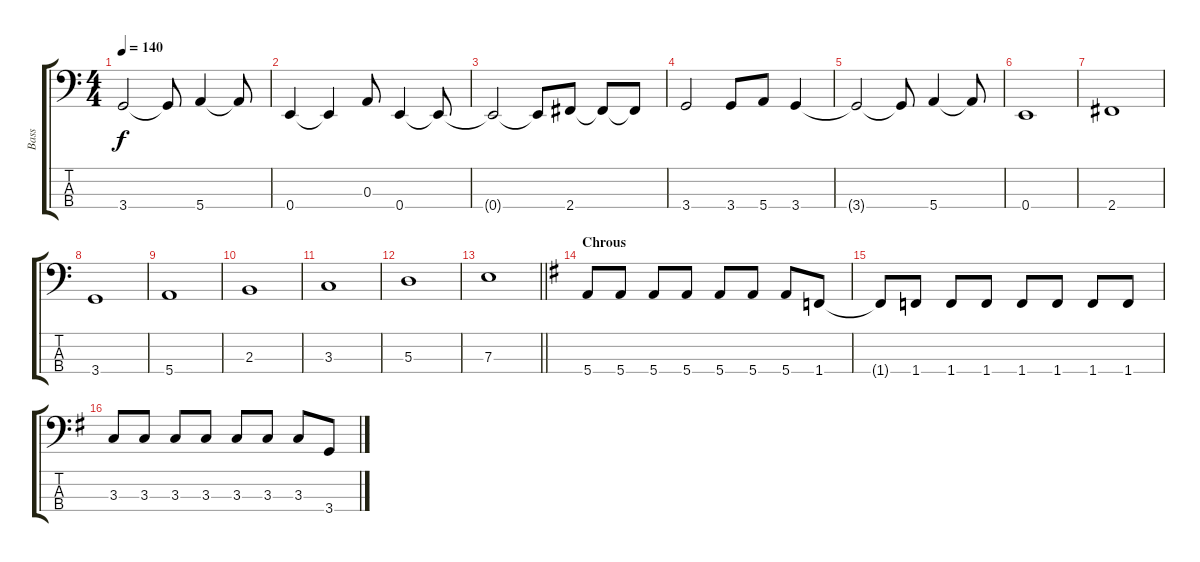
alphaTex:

\track ("Bass" "Bass") {instrument electricbassfinger}
\staff {score tabs}
\tuning (G2 D2 A1 E1) {hide}
\ts (4 4)
\tempo 140
\clef f4
\ks c
3.4{t}.2{dy f} 3.4{t}.8 5.4.4 5.4{t}.8 |
0.4.4 0.4{t}.4 0.3.8 0.4.4 0.4{t}.8 |
0.4{t}.2 0.4{t}.8 2.4.8 2.4{t}.8 2.4{t}.8 |
3.4.2 3.4.8 5.4.8 3.4.4 |
3.4{t}.2 3.4{t}.8 5.4.4 5.4{t}.8 |
0.4.1 |
2.4.1 |
3.4.1 |
5.4.1 |
2.3.1 |
3.3.1 |
5.3.1 |
\barLineRight lightlight
7.3.1 |
\section ("" "Chrous")
\ks g
5.4.8 5.4.8 5.4.8 5.4.8 5.4.8 5.4.8 5.4.8 1.4.8 |
1.4{t}.8 1.4.8 1.4.8 1.4.8 1.4.8 1.4.8 1.4.8 1.4.8 |
3.3.8 3.3.8 3.3.8 3.3.8 3.3.8 3.3.8 3.3.8 3.4.8
